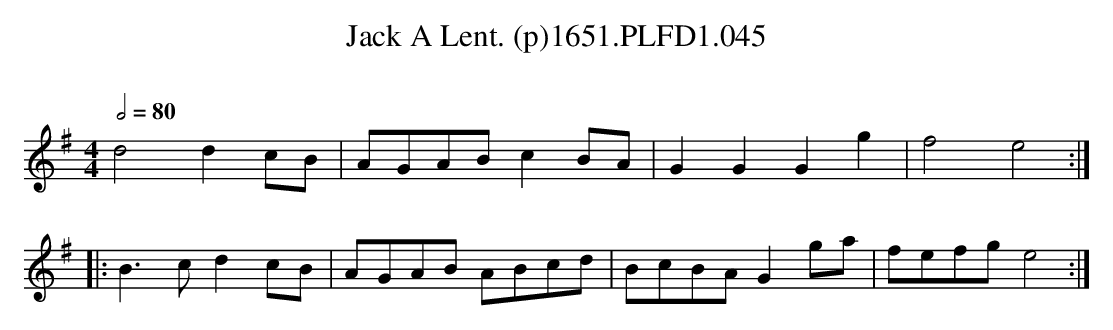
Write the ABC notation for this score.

X:1
T:Jack A Lent. (p)1651.PLFD1.045
M:4/4
L:1/8
Q:1/2=80
O:
K:G
d4 d2 cB|AGAB c2 BA| G2 G2 G2 g2| f4 e4 :|
|: B3 c d2 cB| AGAB ABcd| BcBA G2 ga| fefg e4:|
